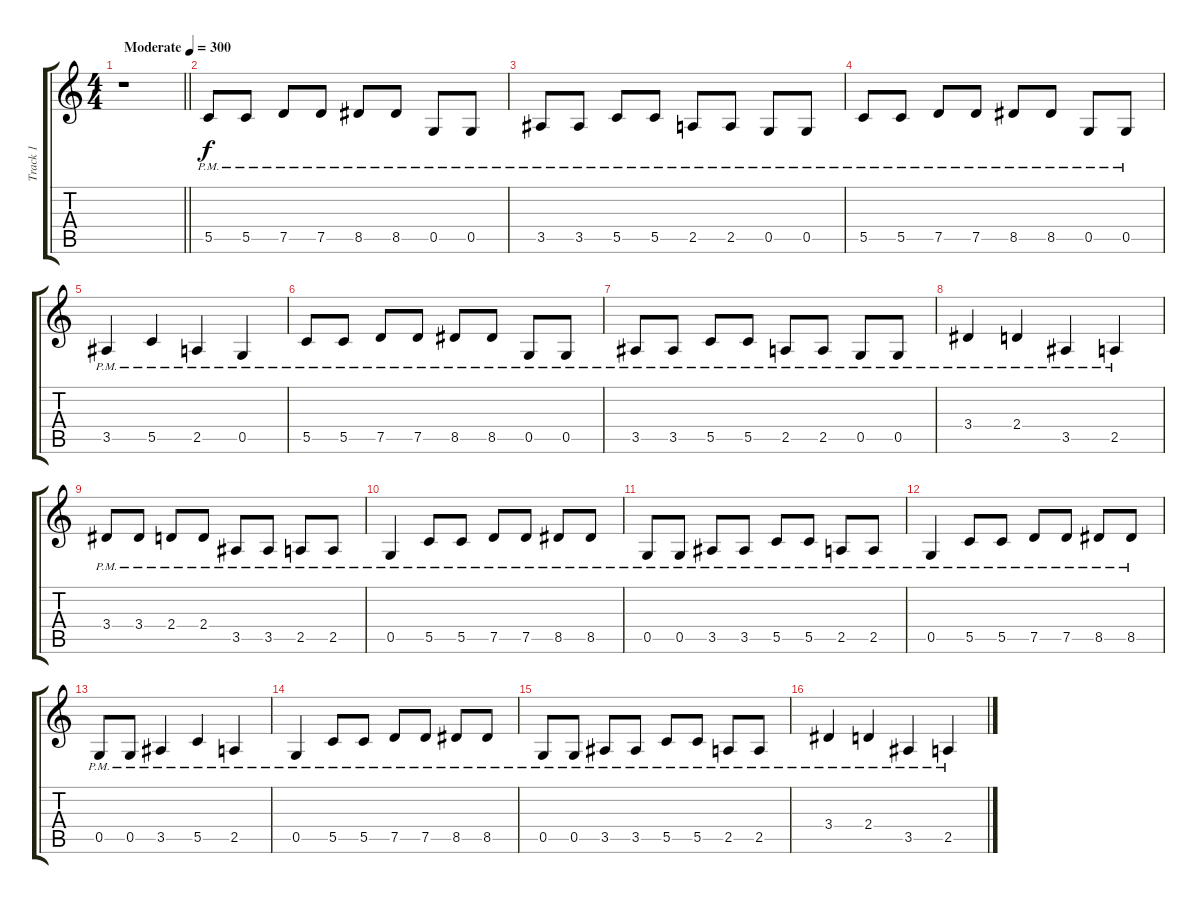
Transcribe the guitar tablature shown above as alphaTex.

\track ("Track 1" "Track 1") {instrument distortionguitar}
\staff {score tabs}
\tuning (D4 A3 F3 C3 G2 D2) {hide}
\ts (4 4)
\tempo (300 "Moderate")
\clef g2
\barLineRight lightlight
\ks c
r.1{dy f instrument distortionguitar} |
\section ("" "")
5.5{pm}.8 5.5{pm}.8 7.5{pm}.8 7.5{pm}.8 8.5{pm}.8 8.5{pm}.8 0.5{pm}.8 0.5{pm}.8 |
3.5{pm}.8 3.5{pm}.8 5.5{pm}.8 5.5{pm}.8 2.5{pm}.8 2.5{pm}.8 0.5{pm}.8 0.5{pm}.8 |
5.5{pm}.8 5.5{pm}.8 7.5{pm}.8 7.5{pm}.8 8.5{pm}.8 8.5{pm}.8 0.5{pm}.8 0.5{pm}.8 |
3.5{pm}.4 5.5{pm}.4 2.5{pm}.4 0.5{pm}.4 |
5.5{pm}.8 5.5{pm}.8 7.5{pm}.8 7.5{pm}.8 8.5{pm}.8 8.5{pm}.8 0.5{pm}.8 0.5{pm}.8 |
3.5{pm}.8 3.5{pm}.8 5.5{pm}.8 5.5{pm}.8 2.5{pm}.8 2.5{pm}.8 0.5{pm}.8 0.5{pm}.8 |
3.4{pm}.4 2.4{pm}.4 3.5{pm}.4 2.5{pm}.4 |
3.4{pm}.8 3.4{pm}.8 2.4{pm}.8 2.4{pm}.8 3.5{pm}.8 3.5{pm}.8 2.5{pm}.8 2.5{pm}.8 |
0.5{pm}.4 5.5{pm}.8 5.5{pm}.8 7.5{pm}.8 7.5{pm}.8 8.5{pm}.8 8.5{pm}.8 |
0.5{pm}.8 0.5{pm}.8 3.5{pm}.8 3.5{pm}.8 5.5{pm}.8 5.5{pm}.8 2.5{pm}.8 2.5{pm}.8 |
0.5{pm}.4 5.5{pm}.8 5.5{pm}.8 7.5{pm}.8 7.5{pm}.8 8.5{pm}.8 8.5{pm}.8 |
0.5{pm}.8 0.5{pm}.8 3.5{pm}.4 5.5{pm}.4 2.5{pm}.4 |
0.5{pm}.4 5.5{pm}.8 5.5{pm}.8 7.5{pm}.8 7.5{pm}.8 8.5{pm}.8 8.5{pm}.8 |
0.5{pm}.8 0.5{pm}.8 3.5{pm}.8 3.5{pm}.8 5.5{pm}.8 5.5{pm}.8 2.5{pm}.8 2.5{pm}.8 |
3.4{pm}.4 2.4{pm}.4 3.5{pm}.4 2.5{pm}.4
